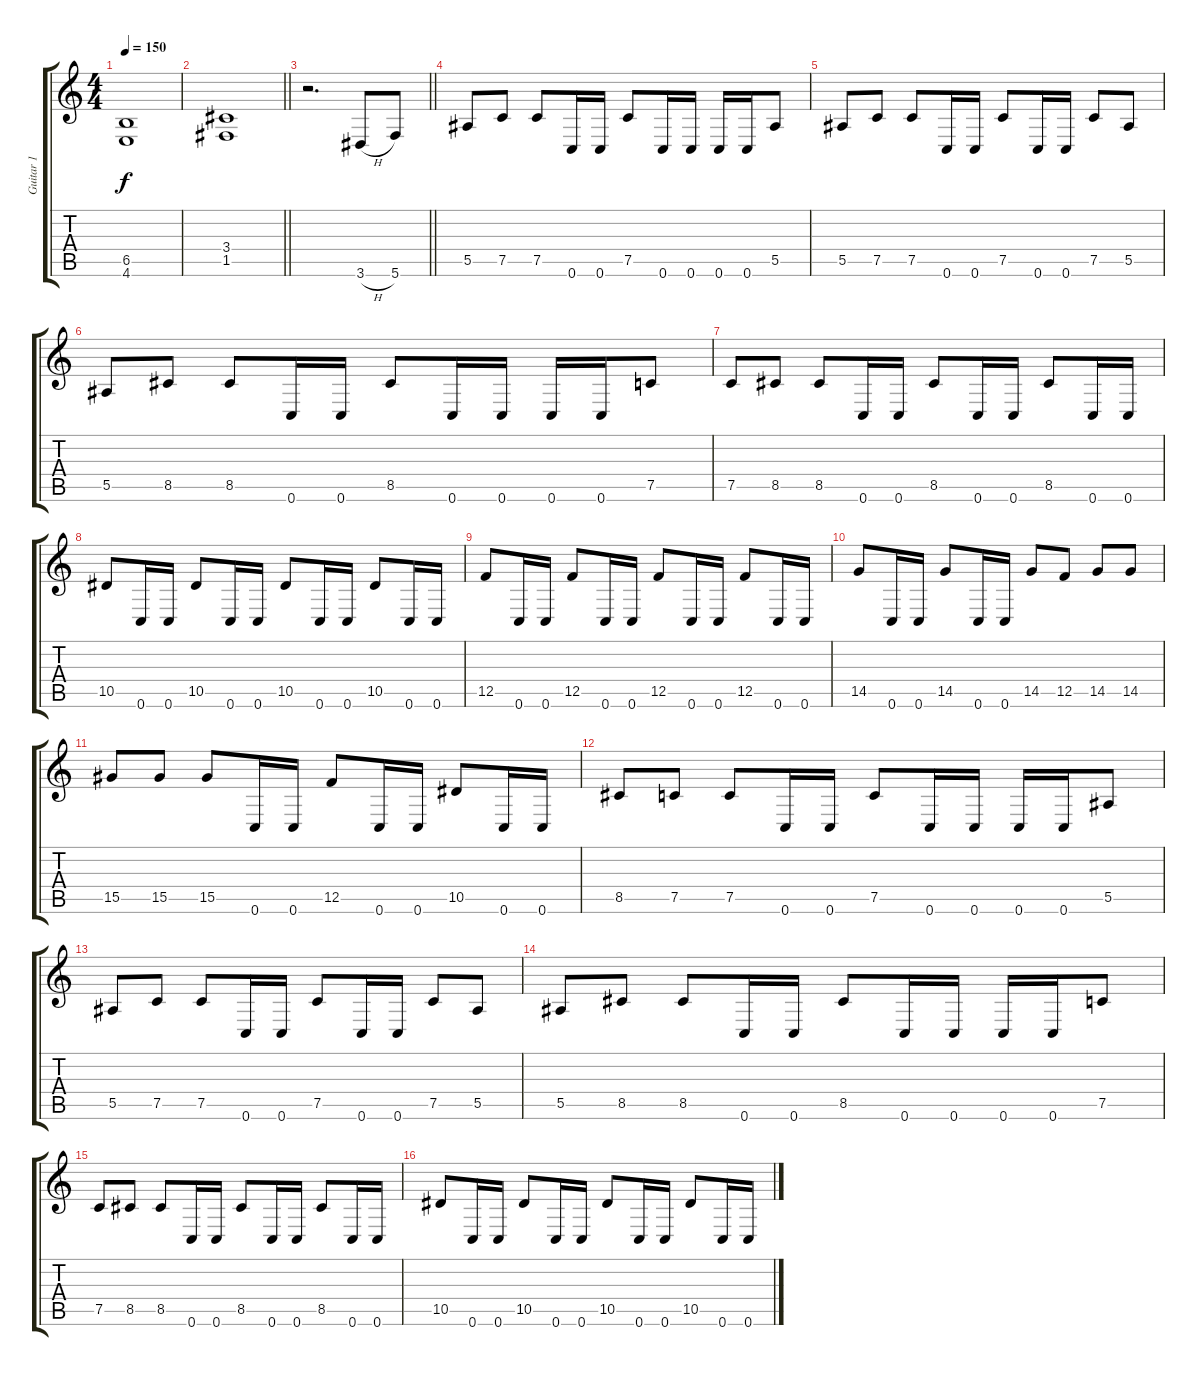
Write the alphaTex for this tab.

\track ("Guitar 1" "Guitar 1") {instrument overdrivenguitar}
\staff {score tabs}
\tuning (C4 G3 Eb3 Bb2 F2 C2) {hide}
\ts (4 4)
\tempo 150
\clef g2
\ks c
(6.5 4.6).1{dy f} |
\barLineRight lightlight
(3.4 1.5).1 |
\section ("" "")
\barLineRight lightlight
r.2{d} 3.6{h}.8 5.6.8 |
\section ("" "")
5.5.8 7.5.8 7.5.8 0.6.16 0.6.16 7.5.8 0.6.16 0.6.16 0.6.16 0.6.16 5.5.8 |
5.5.8 7.5.8 7.5.8 0.6.16 0.6.16 7.5.8 0.6.16 0.6.16 7.5.8 5.5.8 |
5.5.8 8.5.8 8.5.8 0.6.16 0.6.16 8.5.8 0.6.16 0.6.16 0.6.16 0.6.16 7.5.8 |
7.5.8 8.5.8 8.5.8 0.6.16 0.6.16 8.5.8 0.6.16 0.6.16 8.5.8 0.6.16 0.6.16 |
10.5.8 0.6.16 0.6.16 10.5.8 0.6.16 0.6.16 10.5.8 0.6.16 0.6.16 10.5.8 0.6.16 0.6.16 |
12.5.8 0.6.16 0.6.16 12.5.8 0.6.16 0.6.16 12.5.8 0.6.16 0.6.16 12.5.8 0.6.16 0.6.16 |
14.5.8 0.6.16 0.6.16 14.5.8 0.6.16 0.6.16 14.5.8 12.5.8 14.5.8 14.5.8 |
15.5.8 15.5.8 15.5.8 0.6.16 0.6.16 12.5.8 0.6.16 0.6.16 10.5.8 0.6.16 0.6.16 |
8.5.8 7.5.8 7.5.8 0.6.16 0.6.16 7.5.8 0.6.16 0.6.16 0.6.16 0.6.16 5.5.8 |
5.5.8 7.5.8 7.5.8 0.6.16 0.6.16 7.5.8 0.6.16 0.6.16 7.5.8 5.5.8 |
5.5.8 8.5.8 8.5.8 0.6.16 0.6.16 8.5.8 0.6.16 0.6.16 0.6.16 0.6.16 7.5.8 |
7.5.8 8.5.8 8.5.8 0.6.16 0.6.16 8.5.8 0.6.16 0.6.16 8.5.8 0.6.16 0.6.16 |
10.5.8 0.6.16 0.6.16 10.5.8 0.6.16 0.6.16 10.5.8 0.6.16 0.6.16 10.5.8 0.6.16 0.6.16
